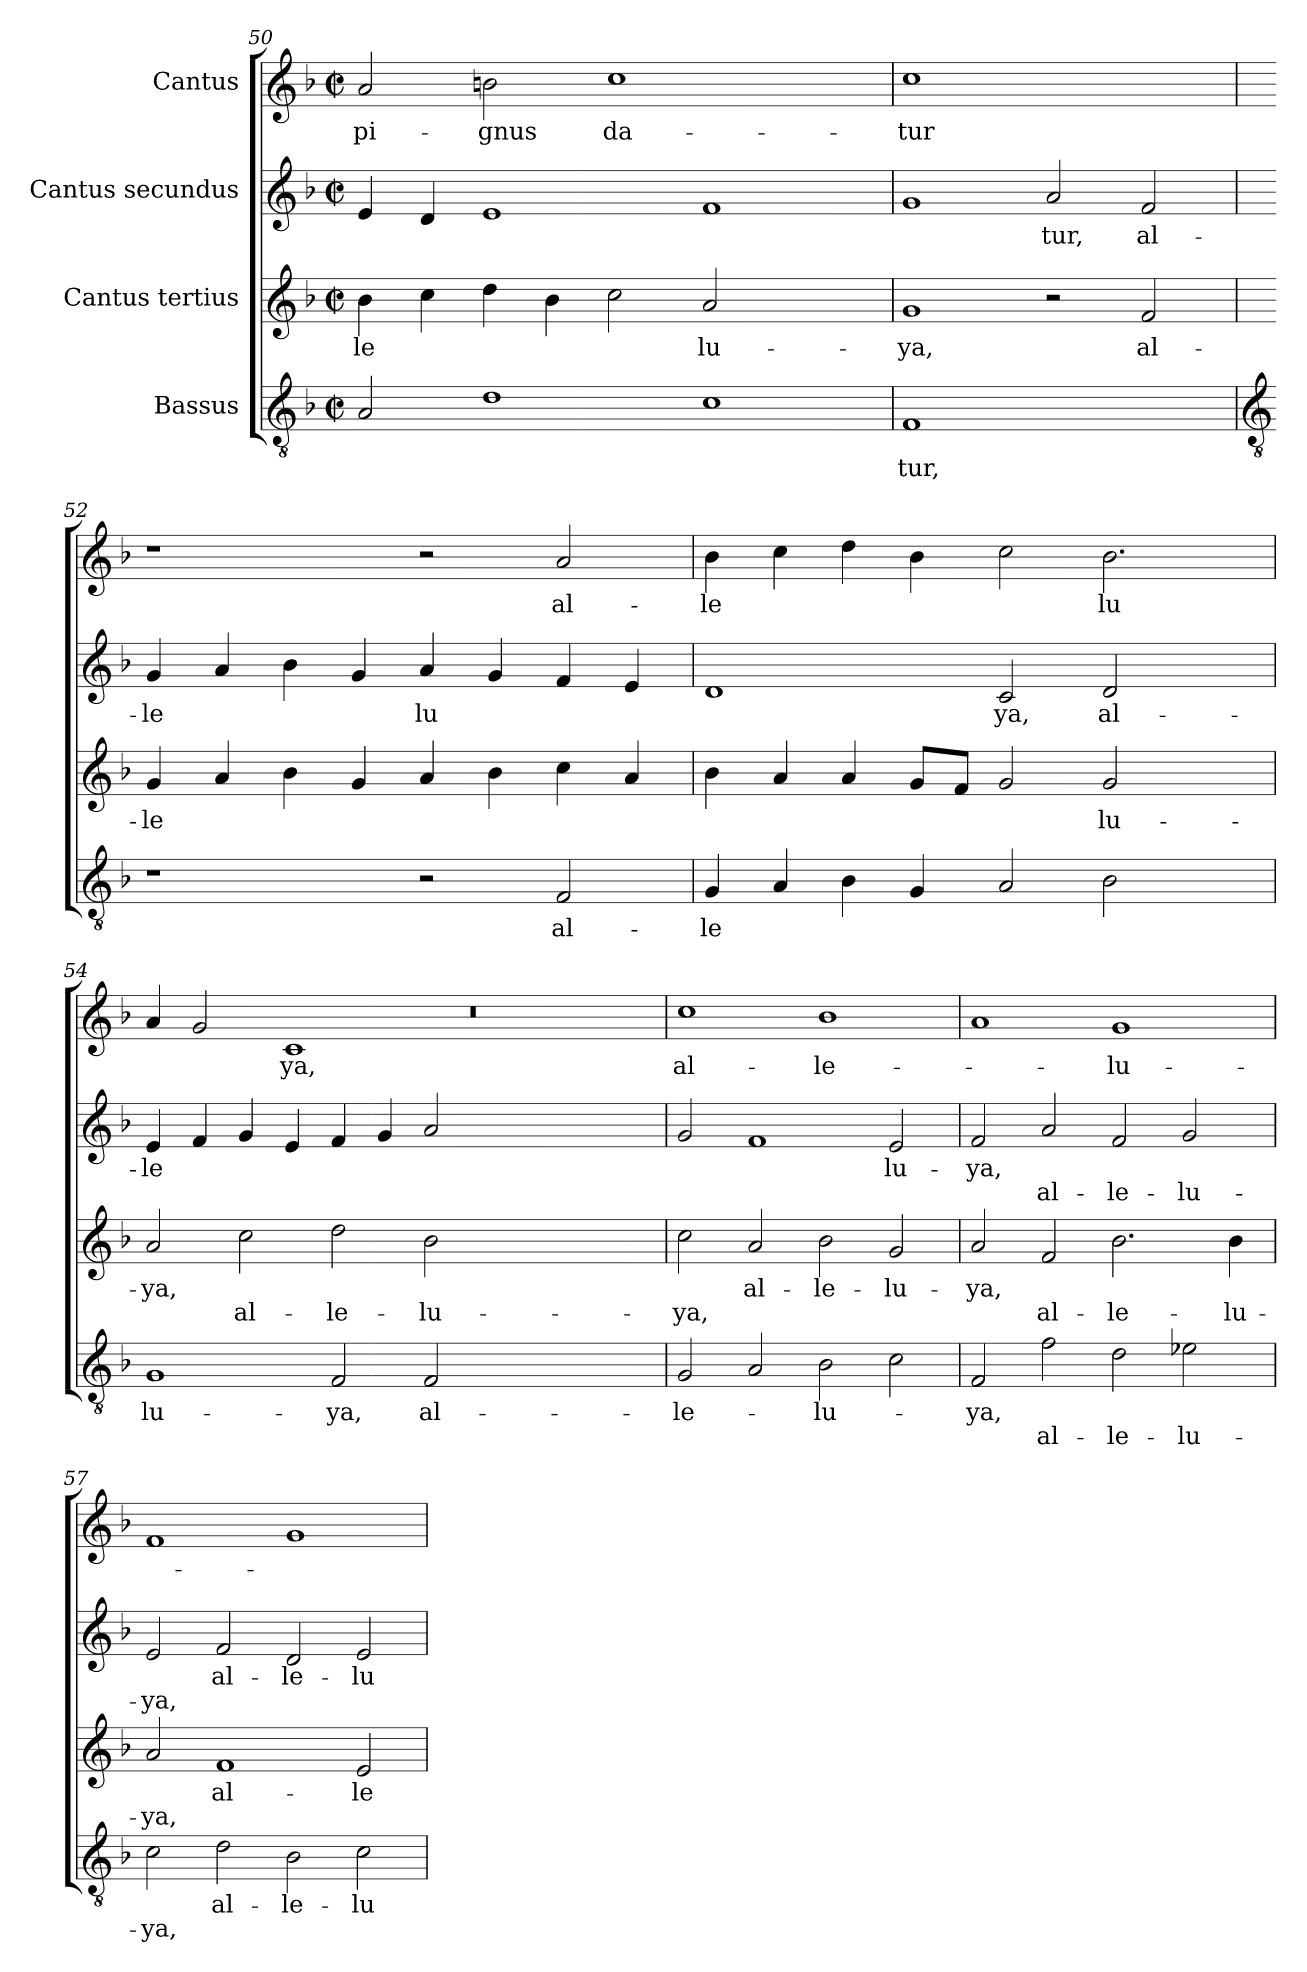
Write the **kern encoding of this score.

**kern	**text	**text	**kern	**text	**text	**kern	**text	**text	**kern	**text
*part4	*part4	*part4	*part3	*part3	*part3	*part2	*part2	*part2	*part1	*part1
*staff4	*staff4	*staff4	*staff3	*staff3	*staff3	*staff2	*staff2	*staff2	*staff1	*staff1
*I"Bassus	*	*	*I"Cantus tertius	*	*	*I"Cantus secundus	*	*	*I"Cantus	*
!!LO:LB:g=z
*clefGv2	*	*	*clefG2	*	*	*clefG2	*	*	*clefG2	*
*k[b-]	*	*	*k[b-]	*	*	*k[b-]	*	*	*k[b-]	*
*F:	*	*	*F:	*	*	*F:	*	*	*F:	*
*M4/2	*	*	*M4/2	*	*	*M4/2	*	*	*M4/2	*
*met(c|)	*	*	*met(c|)	*	*	*met(c|)	*	*	*met(c|)	*
=50A	=50A	=50A	=50A	=50A	=50A	=50A	=50A	=50A	=50A	=50A
!	!	!	!	!LO:LY:b	!	!	!	!	!	!LO:LY:b
2A	.	.	4b-	-le	.	4e	.	.	2a	pi-
.	.	.	4cc	.	.	4d	.	.	.	.
!	!	!	!	!	!	!	!	!	!	!LO:LY:b
1d	.	.	4dd	.	.	1e	.	.	2bn	-gnus
.	.	.	4b-	.	.	.	.	.	.	.
!	!	!	!	!	!	!	!	!	!	!LO:LY:b
.	.	.	2cc	.	.	.	.	.	1cc	da-
!	!	!	!	!LO:LY:b	!	!	!	!	!	!
1c	.	.	2a	lu-	.	1f	.	.	.	.
.	.	.	2ryy	.	.	.	.	.	2ryy	.
=51A	=51A	=51A	=51A	=51A	=51A	=51A	=51A	=51A	=51A	=51A
!	!LO:LY:b	!	!	!LO:LY:b	!	!	!	!	!	!LO:LY:b
1F	tur,	.	1g	-ya,	.	1g	.	.	1cc	-tur
!	!	!	!	!	!	!	!LO:LY:b	!	!	!
1ryy	.	.	2r	.	.	2a	-tur,	.	1ryy	.
!	!	!	!	!LO:LY:b	!	!	!LO:LY:b	!	!	!
.	.	.	2f	al-	.	2f	al-	.	.	.
!!LO:LB:g=z
=52	=52	=52	=52	=52	=52	=52	=52	=52	=52	=52
*clefGv2	*	*	*	*	*	*	*	*	*	*
!	!	!	!	!LO:LY:b	!	!	!LO:LY:b	!	!	!
1r	.	.	4g	-le	.	4g	-le	.	1r	.
.	.	.	4a	.	.	4a	.	.	.	.
.	.	.	4b-	.	.	4b-	.	.	.	.
.	.	.	4g	.	.	4g	.	.	.	.
!	!	!	!	!	!	!	!LO:LY:b	!	!	!
2r	.	.	4a	.	.	4a	lu	.	2r	.
.	.	.	4b-	.	.	4g	.	.	.	.
!	!LO:LY:b	!	!	!	!	!	!	!	!	!LO:LY:b
2F	al-	.	4cc	.	.	4f	.	.	2a	al-
.	.	.	4a	.	.	4e	.	.	.	.
=53	=53	=53	=53	=53	=53	=53	=53	=53	=53	=53
!	!LO:LY:b	!	!	!	!	!	!	!	!	!LO:LY:b
4G	-le	.	4b-	.	.	1d	.	.	4b-	-le
4A	.	.	4a	.	.	.	.	.	4cc	.
4B-	.	.	4a	.	.	.	.	.	4dd	.
4G	.	.	8gL	.	.	.	.	.	4b-	.
.	.	.	8fJ	.	.	.	.	.	.	.
!	!	!	!	!	!	!	!LO:LY:b	!	!	!
2A	.	.	2g	.	.	2c	ya,	.	2cc	.
!	!	!	!	!LO:LY:b	!	!	!LO:LY:b	!	!	!LO:LY:b
2B-	.	.	2g	lu-	.	2d	al-	.	2.b-	lu
4ryy	.	.	4ryy	.	.	4ryy	.	.	.	.
=54	=54	=54	=54	=54	=54	=54	=54	=54	=54	=54
!	!LO:LY:b	!	!	!LO:LY:b	!	!	!LO:LY:b	!	!	!
1G	lu-	.	2a	-ya,	.	4e	-le	.	4a	.
.	.	.	.	.	.	4f	.	.	2g	.
!	!	!	!	!	!LO:LY:b	!	!	!	!	!
.	.	.	2cc	.	al-	4g	.	.	.	.
!	!	!	!	!	!	!	!	!	!	!LO:LY:b
.	.	.	.	.	.	4e	.	.	1c	ya,
!	!LO:LY:b	!	!	!	!LO:LY:b	!	!	!	!	!
2F	-ya,	.	2dd	.	-le-	4f	.	.	.	.
.	.	.	.	.	.	4g	.	.	.	.
!	!LO:LY:b	!	!	!	!LO:LY:b	!	!	!	!	!
2F	al-	.	2b-	.	-lu-	2a	.	.	.	.
.	.	.	.	.	.	.	.	.	0r	.
1..ryy	.	.	1..ryy	.	.	1..ryy	.	.	.	.
=55	=55	=55	=55	=55	=55	=55	=55	=55	=55	=55
!	!LO:LY:b	!	!	!	!LO:LY:b	!	!	!	!	!LO:LY:b
2G	-le-	.	2cc	.	-ya,	2g	.	.	1cc	al-
!	!	!	!	!LO:LY:b	!	!	!	!	!	!
2A	.	.	2a	al-	.	1f	.	.	.	.
!	!LO:LY:b	!	!	!LO:LY:b	!	!	!	!	!	!LO:LY:b
2B-	-lu-	.	2b-	-le-	.	.	.	.	1b-	-le-
!	!	!	!	!LO:LY:b	!	!	!LO:LY:b	!	!	!
2c	.	.	2g	-lu-	.	2e	lu-	.	.	.
=56	=56	=56	=56	=56	=56	=56	=56	=56	=56	=56
!	!LO:LY:b	!	!	!LO:LY:b	!	!	!LO:LY:b	!	!	!
2F	-ya,	.	2a	-ya,	.	2f	-ya,	.	1a	.
!	!	!LO:LY:b	!	!	!LO:LY:b	!	!	!LO:LY:b	!	!
2f	.	al-	2f	.	al-	2a	.	al-	.	.
!	!	!LO:LY:b	!	!	!LO:LY:b	!	!	!LO:LY:b	!	!LO:LY:b
2d	.	-le-	2.b-	.	-le-	2f	.	-le-	1g	-lu-
!	!	!LO:LY:b	!	!	!	!	!	!LO:LY:b	!	!
2e-X	.	-lu-	.	.	.	2g	.	-lu-	.	.
!	!	!	!	!	!LO:LY:b	!	!	!	!	!
.	.	.	4b-	.	-lu-	.	.	.	.	.
!!LO:LB:g=z
=57	=57	=57	=57	=57	=57	=57	=57	=57	=57	=57
!	!	!LO:LY:b	!	!	!LO:LY:b	!	!	!LO:LY:b	!	!
2c	.	-ya,	2a	.	-ya,	2e	.	-ya,	1f	.
!	!LO:LY:b	!	!	!LO:LY:b	!	!	!LO:LY:b	!	!	!
2d	al-	.	1f	al-	.	2f	al-	.	.	.
!	!LO:LY:b	!	!	!	!	!	!LO:LY:b	!	!	!
2B-	-le-	.	.	.	.	2d	-le-	.	1g	.
!	!LO:LY:b	!	!	!LO:LY:b	!	!	!LO:LY:b	!	!	!
2c	-lu-	.	2e	-le-	.	2e	-lu-	.	.	.
=	=	=	=	=	=	=	=	=	=	=
*-	*-	*-	*-	*-	*-	*-	*-	*-	*-	*-
